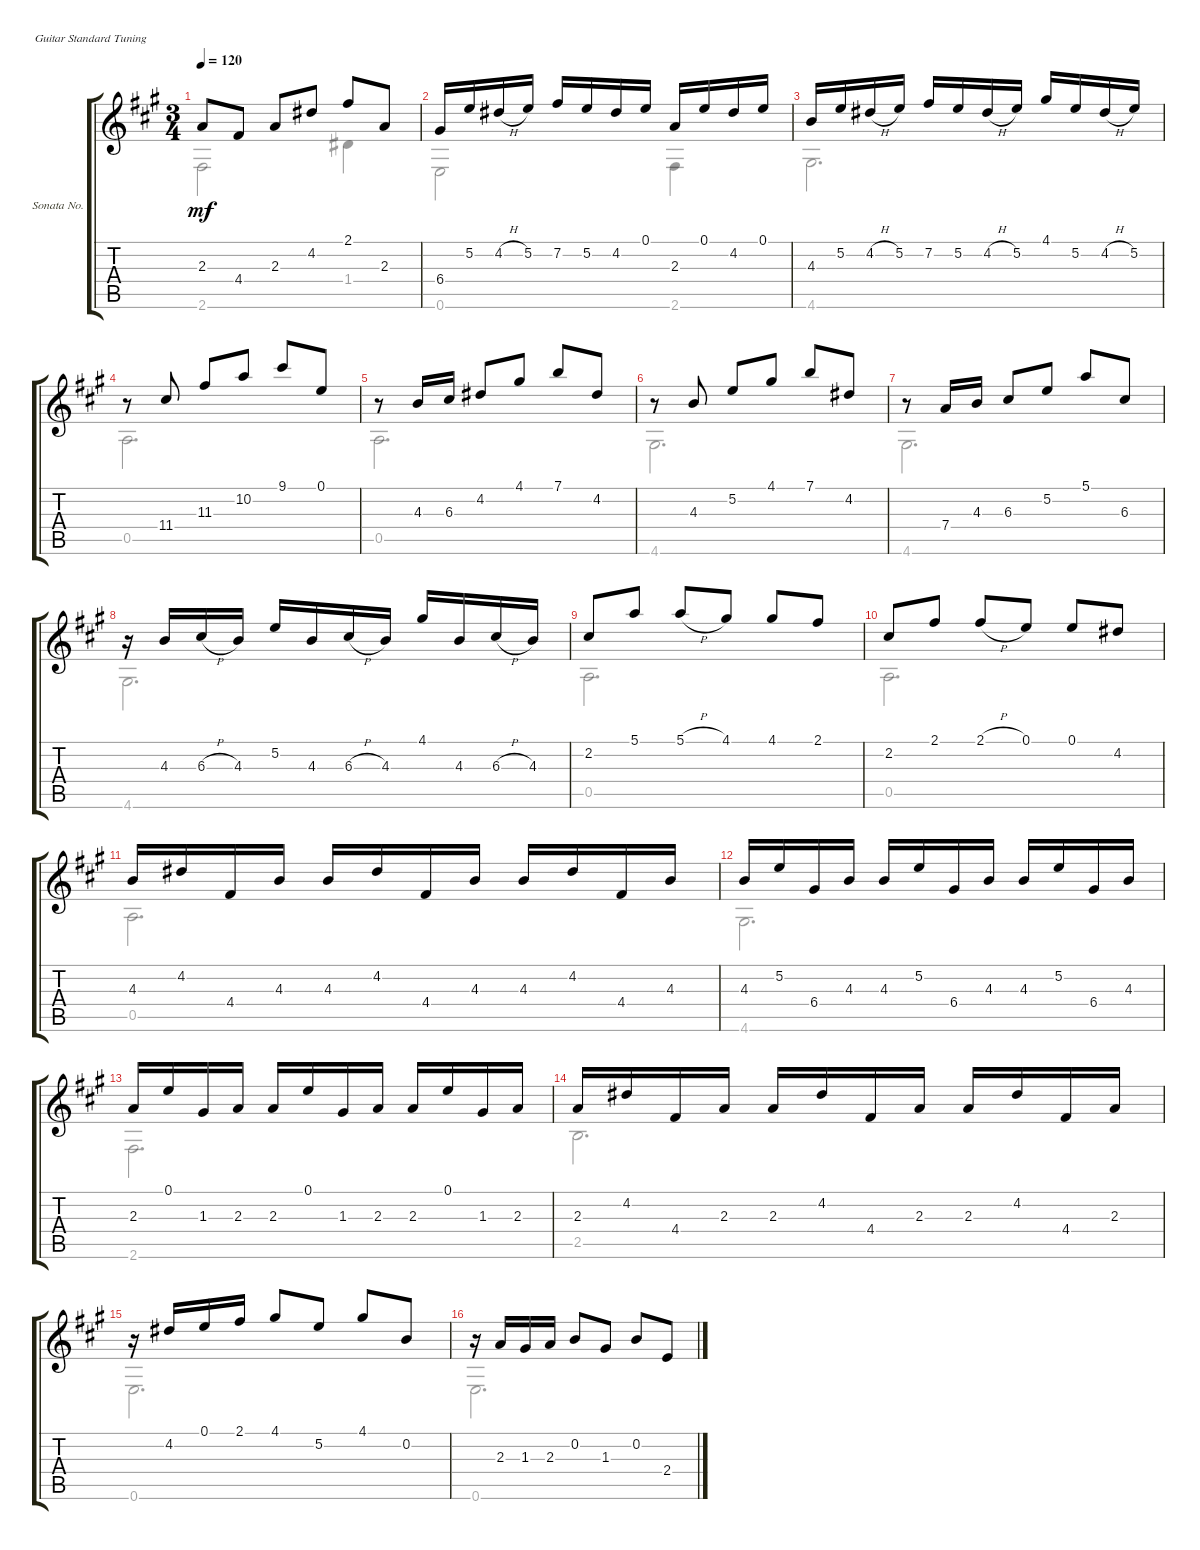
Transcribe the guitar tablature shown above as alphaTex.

\bracketExtendMode groupsimilarinstruments
\firstSystemTrackNameOrientation horizontal
\otherSystemsTrackNameOrientation horizontal
\track ("Sonata No. 21 in A (D21) - 7. Presto" "Sonata No.") {instrument acousticguitarnylon}
\staff {score tabs}
\tuning (E4 B3 G3 D3 A2 E2)
\voice
\ts (3 4)
\tempo 120
\clef g2
\ks a
2.3.8{dy mf} 4.4.8 2.3.8 4.2.8 2.1.8 2.3.8 |
6.4.16 5.2.16 4.2{h}.16 5.2.16 7.2.16 5.2.16 4.2.16 0.1.16 2.3.16 0.1.16 4.2.16 0.1.16 |
4.3.16 5.2.16 4.2{h}.16 5.2.16 7.2.16 5.2.16 4.2{h}.16 5.2.16 4.1.16 5.2.16 4.2{h}.16 5.2.16 |
r.8 11.4.8 11.3.8 10.2.8 9.1.8 0.1.8 |
r.8 4.3.16 6.3.16 4.2.8 4.1.8 7.1.8 4.2.8 |
r.8 4.3.8 5.2.8 4.1.8 7.1.8 4.2.8 |
r.8 7.4.16 4.3.16 6.3.8 5.2.8 5.1.8 6.3.8 |
r.16 4.3.16 6.3{h}.16 4.3.16 5.2.16 4.3.16 6.3{h}.16 4.3.16 4.1.16 4.3.16 6.3{h}.16 4.3.16 |
2.2.8 5.1.8 5.1{h}.8 4.1.8 4.1.8 2.1.8 |
2.2.8 2.1.8 2.1{h}.8 0.1.8 0.1.8 4.2.8 |
4.3.16 4.2.16 4.4.16 4.3.16 4.3.16 4.2.16 4.4.16 4.3.16 4.3.16 4.2.16 4.4.16 4.3.16 |
4.3.16 5.2.16 6.4.16 4.3.16 4.3.16 5.2.16 6.4.16 4.3.16 4.3.16 5.2.16 6.4.16 4.3.16 |
2.3.16 0.1.16 1.3.16 2.3.16 2.3.16 0.1.16 1.3.16 2.3.16 2.3.16 0.1.16 1.3.16 2.3.16 |
2.3.16 4.2.16 4.4.16 2.3.16 2.3.16 4.2.16 4.4.16 2.3.16 2.3.16 4.2.16 4.4.16 2.3.16 |
r.16 4.2.16 0.1.16 2.1.16 4.1.8 5.2.8 4.1.8 0.2.8 |
r.16 2.3.16 1.3.16 2.3.16 0.2.8 1.3.8 0.2.8 2.4.8
\voice
\clef g2
\ottava regular
\simile none
\ks a
2.6.2{dy mf} 1.4.4 |
0.6.2 2.6.4 |
4.6.2{d} |
0.5.2{d} |
0.5.2{d} |
4.6.2{d} |
4.6.2{d} |
4.6.2{d} |
0.5.2{d} |
0.5.2{d} |
0.5.2{d} |
4.6.2{d} |
2.6.2{d} |
2.5.2{d} |
0.6.2{d} |
0.6.2{d}
